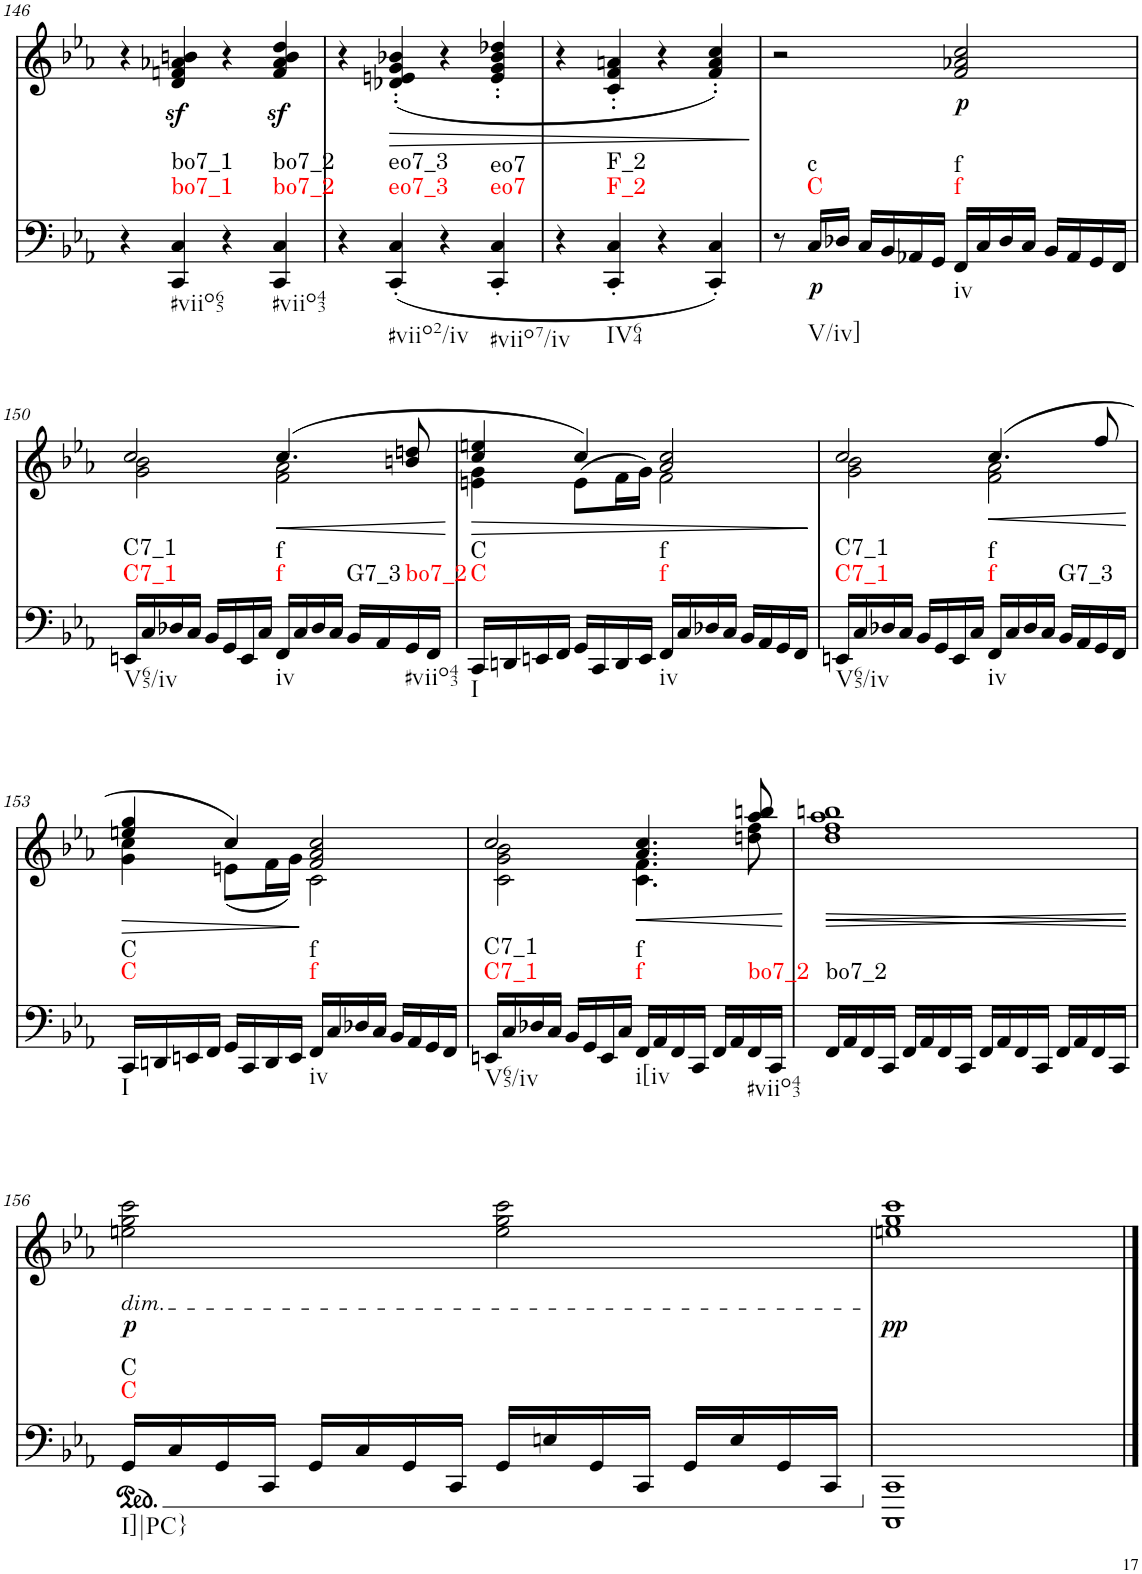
**kern	**text	**harte	**kern	**text	**dynam
*part2	*part2	*part2	*part1	*part1	*part1
*staff2	*staff2	*	*staff1	*staff1	*staff1
*I"piano	*	*	*I"piano	*	*
*I'Pno	*	*	*I'Pno	*	*
!!LO:PB:g=z
*clefF4	*	*	*clefG2	*	*
*k[b-e-a-]	*	*	*k[b-e-a-]	*	*
*M4/4	*	*	*M4/4	*	*
=146	=146	=146	=146	=146	=146
4r	.	.	4r	.	.
!	!	!LO:H:n=1:kt=bo7_1	!	!	!
!	!	!LO:H:n=2:kt=bo7_1	!	!	!
4CC/ 4C/	.	N N	4d/z< 4fn/z< 4a-X/z< 4bn/z<	.	.
4r	.	.	4r	.	.
!	!	!LO:H:n=1:kt=bo7_2	!	!	!
!	!	!LO:H:n=2:kt=bo7_2	!	!	!
4CC/ 4C/	.	N N	4f/z< 4a-/z< 4b/z< 4dd/z<	.	.
=147	=147	=147	=147	=147	=147
4r	.	.	4r	.	.
!	!	!LO:H:n=1:kt=eo7_3	!	!	!LO:HP:b
!	!	!LO:H:n=2:kt=eo7_3	!	!	!
(4CC/' 4C/'	.	N N	(4d-X/' 4en/' 4g/' 4b-X/'	.	>
4r	.	.	4r	.	.
!	!	!LO:H:n=1:kt=eo7	!	!	!
!	!	!LO:H:n=2:kt=eo7	!	!	!
4CC/' 4C/'	.	N N	4e/' 4g/' 4b-/' 4dd-X/'	.	.
=148	=148	=148	=148	=148	=148
4r	.	.	4r	.	.
!	!	!LO:H:n=1:kt=F_2	!	!	!
!	!	!LO:H:n=2:kt=F_2	!	!	!
4CC/' 4C/'	.	N N	4c/' 4f/' 4an/'	.	.
4r	.	.	4r	.	.
4CC/' 4C/')	.	.	4f/' 4a/' 4cc/')	.	.
=149	=149	=149	=149	=149	=149
8r	.	.	2r	.	.
!	!LO:LY:b	!LO:H:n=1:kt=C	!	!	!
!	!	!LO:H:n=2:kt=c	!	!	!
16C/LL	.	N N	.	.	.
16D-X/JJ	.	.	.	.	.
16C/LL	.	.	.	.	.
16BB-/	.	.	.	.	.
16AA-X/	.	.	.	.	.
16GG/JJ	.	.	.	.	.
!	!	!LO:H:n=1:kt=f	!	!LO:LY:b	!
!	!	!LO:H:n=2:kt=f	!	!	!
16FF/LL	.	N N	2f/ 2a-X/ 2cc/	.	.
16C/	.	.	.	.	.
16D-/	.	.	.	.	.
16C/JJ	.	.	.	.	.
16BB-/LL	.	.	.	.	.
16AA-/	.	.	.	.	.
16GG/	.	.	.	.	.
16FF/JJ	.	.	.	.	.
!!LO:LB:g=z
=150	=150	=150	=150	=150	=150
*	*	*	*^	*	*
!	!	!LO:H:n=1:kt=C7_1	!	!	!	!
!	!	!LO:H:n=2:kt=C7_1	!	!	!	!
16EEn/LL	.	N N	2cc/	2g\ 2b-\	.	.
16C/	.	.	.	.	.	.
16D-X/	.	.	.	.	.	.
16C/JJ	.	.	.	.	.	.
16BB-/LL	.	.	.	.	.	.
16GG/	.	.	.	.	.	.
16EE/	.	.	.	.	.	.
16C/JJ	.	.	.	.	.	.
!	!	!LO:H:n=1:kt=f	!	!	!	!LO:HP:b
!	!	!LO:H:n=2:kt=f	!	!	!	!
16FF/LL	.	N N	(4.cc/	2f\ 2a-\	.	<
16C/	.	.	.	.	.	.
16D-/	.	.	.	.	.	.
16C/JJ	.	.	.	.	.	.
!	!	!LO:H:kt=G7_3	!	!	!	!
16BB-/LL	.	N	.	.	.	.
16AA-/	.	.	.	.	.	.
!	!	!LO:H:kt=bo7_2	!	!	!	!
16GG/	.	N	8bn/ 8ddn/	.	.	.
16FF/JJ	.	.	.	.	.	.
*	*	*	*v	*v	*	*
.	.	.	.	.	]
=151	=151	=151	=151	=151	=151
!	!	!LO:H:n=1:kt=C	!	!	!LO:HP:b
*	*	*	*^	*	*
!	!	!LO:H:n=2:kt=C	!	!	!	!
16CC/LL	.	N N	4cc/ 4een/	4en\ 4g\	.	>
16DDn/	.	.	.	.	.	.
16EEn/	.	.	.	.	.	.
16FF/JJ	.	.	.	.	.	.
16GG/LL	.	.	4cc/)	(>8e\L	.	.
16CC/	.	.	.	.	.	.
16DD/	.	.	.	16f\L	.	.
16EE/JJ	.	.	.	16g\JJ)	.	.
!	!	!LO:H:n=1:kt=f	!	!	!	!
!	!	!LO:H:n=2:kt=f	!	!	!	!
16FF/LL	.	N N	2a-/ 2cc/	2f\	.	.
16C/	.	.	.	.	.	.
16D-X/	.	.	.	.	.	.
16C/JJ	.	.	.	.	.	.
16BB-/LL	.	.	.	.	.	.
16AA-/	.	.	.	.	.	.
16GG/	.	.	.	.	.	.
16FF/JJ	.	.	.	.	.	.
*	*	*	*v	*v	*	*
.	.	.	.	.	[
=152	=152	=152	=152	=152	=152
*	*	*	*^	*	*
!	!	!LO:H:n=1:kt=C7_1	!	!	!	!
!	!	!LO:H:n=2:kt=C7_1	!	!	!	!
16EEn/LL	.	N N	2cc/	2g\ 2b-\	.	.
16C/	.	.	.	.	.	.
16D-X/	.	.	.	.	.	.
16C/JJ	.	.	.	.	.	.
16BB-/LL	.	.	.	.	.	.
16GG/	.	.	.	.	.	.
16EE/	.	.	.	.	.	.
16C/JJ	.	.	.	.	.	.
!	!	!LO:H:n=1:kt=f	!	!	!	!LO:HP:b
!	!	!LO:H:n=2:kt=f	!	!	!	!
16FF/LL	.	N N	(4.cc/	2f\ 2a-\	.	<
16C/	.	.	.	.	.	.
16D-/	.	.	.	.	.	.
16C/JJ	.	.	.	.	.	.
!	!	!LO:H:kt=G7_3	!	!	!	!
16BB-/LL	.	N	.	.	.	.
16AA-/	.	.	.	.	.	.
16GG/	.	.	8ff/	.	.	.
16FF/JJ	.	.	.	.	.	.
*	*	*	*v	*v	*	*
.	.	.	.	.	]
!!LO:LB:g=z
=153	=153	=153	=153	=153	=153
!	!	!LO:H:n=1:kt=C	!	!	!LO:HP:b
*	*	*	*^	*	*
!	!	!LO:H:n=2:kt=C	!	!	!	!
16CC/LL	.	N N	4een/ 4gg/	4g\ 4cc\	.	>
16DDn/	.	.	.	.	.	.
16EEn/	.	.	.	.	.	.
16FF/JJ	.	.	.	.	.	.
16GG/LL	.	.	4cc/)	(8en\L	.	.
16CC/	.	.	.	.	.	.
16DD/	.	.	.	16f\L	.	.
16EE/JJ	.	.	.	16g\JJ)	.	.
!	!	!LO:H:n=1:kt=f	!	!	!	!
!	!	!LO:H:n=2:kt=f	!	!	!	!
16FF/LL	.	N N	2f/ 2a-/ 2cc/	2c\	.	[
16C/	.	.	.	.	.	.
16D-X/	.	.	.	.	.	.
16C/JJ	.	.	.	.	.	.
16BB-/LL	.	.	.	.	.	.
16AA-/	.	.	.	.	.	.
16GG/	.	.	.	.	.	.
16FF/JJ	.	.	.	.	.	.
=154	=154	=154	=154	=154	=154	=154
!	!	!LO:H:n=1:kt=C7_1	!	!	!	!
!	!	!LO:H:n=2:kt=C7_1	!	!	!	!
16EEn/LL	.	N N	2cc/	2c\ 2g\ 2b-\	.	.
16C/	.	.	.	.	.	.
16D-X/	.	.	.	.	.	.
16C/JJ	.	.	.	.	.	.
16BB-/LL	.	.	.	.	.	.
16GG/	.	.	.	.	.	.
16EE/	.	.	.	.	.	.
16C/JJ	.	.	.	.	.	.
!	!	!LO:H:n=1:kt=f	!	!	!	!LO:HP:b
!	!	!LO:H:n=2:kt=f	!	!	!	!
16FF/LL	.	N N	4.a-/ 4.cc/	4.c\ 4.f\	.	<
16AA-/	.	.	.	.	.	.
16FF/	.	.	.	.	.	.
16CC/JJ	.	.	.	.	.	.
16FF/LL	.	.	.	.	.	.
16AA-/	.	.	.	.	.	.
!	!	!LO:H:kt=bo7_2	!	!	!	!
16FF/	.	N	8aa-/ 8bbn/	8ddn\ 8ff\	.	.
16CC/JJ	.	.	.	.	.	.
*	*	*	*v	*v	*	*
.	.	.	.	.	]
=155	=155	=155	=155	=155	=155
!	!	!LO:H:kt=bo7_2	!	!	!LO:HP:b
16FF/LL	.	N	1dd 1ff 1aa- 1bbn	.	>
16AA-/	.	.	.	.	.
16FF/	.	.	.	.	.
16CC/JJ	.	.	.	.	.
16FF/LL	.	.	.	.	.
16AA-/	.	.	.	.	.
16FF/	.	.	.	.	.
16CC/JJ	.	.	.	.	.
16FF/LL	.	.	.	.	.
16AA-/	.	.	.	.	.
16FF/	.	.	.	.	.
16CC/JJ	.	.	.	.	.
16FF/LL	.	.	.	.	.
16AA-/	.	.	.	.	.
16FF/	.	.	.	.	.
16CC/JJ	.	.	.	.	.
.	.	.	.	.	[
!!LO:LB:g=z
=156	=156	=156	=156	=156	=156
*ped	*	*	*	*	*
!	!	!	!LO:TX:b:i:t=dim.	!	!
!	!	!LO:H:n=1:kt=C	!	!LO:LY:b	!
!	!	!LO:H:n=2:kt=C	!	!	!
16GG/LL	.	N N	2een\ 2gg\ 2ccc\	.	.
16C/	.	.	.	.	.
16GG/	.	.	.	.	.
16CC/JJ	.	.	.	.	.
16GG/LL	.	.	.	.	.
16C/	.	.	.	.	.
16GG/	.	.	.	.	.
16CC/JJ	.	.	.	.	.
16GG/LL	.	.	2ee\ 2gg\ 2ccc\	.	]
16En/	.	.	.	.	.
16GG/	.	.	.	.	.
16CC/JJ	.	.	.	.	.
16GG/LL	.	.	.	.	.
16E/	.	.	.	.	.
16GG/	.	.	.	.	.
16CC/JJ	.	.	.	.	.
=157	=157	=157	=157	=157	=157
*Xped	*	*	*	*	*
!	!	!	!	!LO:LY:b	!
1CCC 1CC	.	.	1een 1gg 1ccc	.	.
==	==	==	==	==	==
*-	*-	*-	*-	*-	*-
